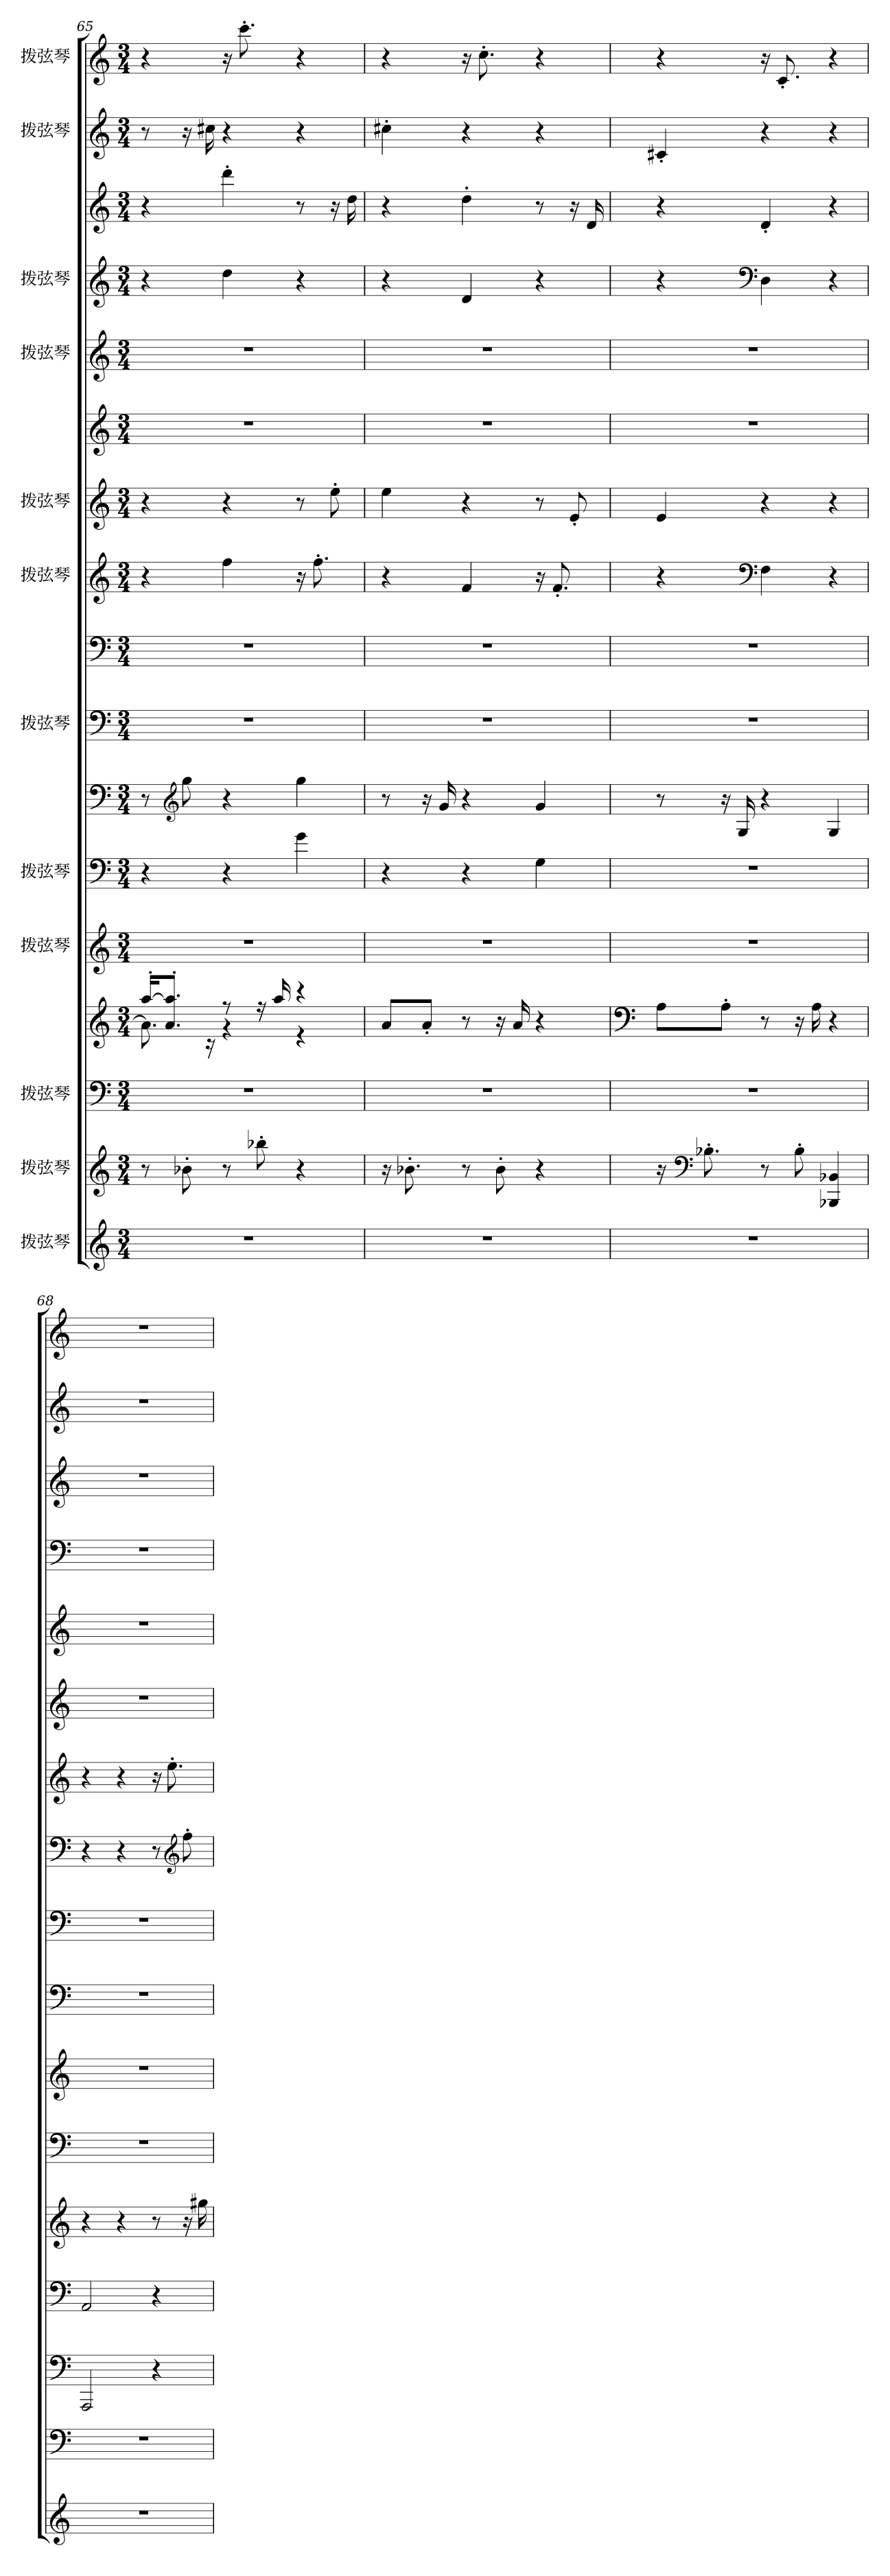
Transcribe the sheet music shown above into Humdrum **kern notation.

**kern	**kern	**kern	**kern	**kern	**kern	**kern	**kern	**kern	**kern	**kern	**kern	**kern	**kern	**kern	**kern	**kern
*part12	*part11	*part10	*part10	*part9	*part8	*part8	*part7	*part7	*part6	*part5	*part5	*part4	*part3	*part3	*part2	*part1
*staff17	*staff16	*staff15	*staff14	*staff13	*staff12	*staff11	*staff10	*staff9	*staff8	*staff7	*staff6	*staff5	*staff4	*staff3	*staff2	*staff1
*I"拨弦琴	*I"拨弦琴	*I"拨弦琴	*	*I"拨弦琴	*I"拨弦琴	*	*I"拨弦琴	*	*I"拨弦琴	*I"拨弦琴	*	*I"拨弦琴	*I"拨弦琴	*	*I"拨弦琴	*I"拨弦琴
!!LO:PB:g=z
*clefG2	*clefG2	*clefF4	*clefG2	*clefG2	*clefF4	*clefF4	*clefF4	*clefF4	*clefG2	*clefG2	*clefG2	*clefG2	*clefG2	*clefG2	*clefG2	*clefG2
*k[]	*k[]	*k[]	*k[]	*k[]	*k[]	*k[]	*k[]	*k[]	*k[]	*k[]	*k[]	*k[]	*k[]	*k[]	*k[]	*k[]
*M3/4	*M3/4	*M3/4	*M3/4	*M3/4	*M3/4	*M3/4	*M3/4	*M3/4	*M3/4	*M3/4	*M3/4	*M3/4	*M3/4	*M3/4	*M3/4	*M3/4
=65	=65	=65	=65	=65	=65	=65	=65	=65	=65	=65	=65	=65	=65	=65	=65	=65
*	*	*	*^	*	*	*	*	*	*	*	*	*	*	*	*	*
2.r	8r	2.r	[16aa'/KL	8.a\]	2.r	4r	8r	2.r	2.r	4r	4r	2.r	2.r	4r	4r	8r	4r
.	.	.	8.a/' 8.aa/]'J	.	.	.	.	.	.	.	.	.	.	.	.	.	.
*	*	*	*	*	*	*	*clefG2	*	*	*	*	*	*	*	*	*	*
.	8b-X'\	.	.	.	.	.	8gg\	.	.	.	.	.	.	.	.	16r	.
.	.	.	.	16r	.	.	.	.	.	.	.	.	.	.	.	16cc#X\	.
.	8r	.	8r	4r	.	4r	4r	.	.	4ff\	4r	.	.	4dd\	4ddd'\	4r	16r
.	.	.	.	.	.	.	.	.	.	.	.	.	.	.	.	.	8.ccc'\
.	8bb-X'\	.	16r	.	.	.	.	.	.	.	.	.	.	.	.	.	.
.	.	.	16aa/	.	.	.	.	.	.	.	.	.	.	.	.	.	.
.	4r	.	4r	4r	.	4g\	4gg\	.	.	16r	8r	.	.	4r	8r	4r	4r
.	.	.	.	.	.	.	.	.	.	8.ff'\	.	.	.	.	.	.	.
.	.	.	.	.	.	.	.	.	.	.	8ee'\	.	.	.	16r	.	.
.	.	.	.	.	.	.	.	.	.	.	.	.	.	.	16dd\	.	.
*	*	*	*v	*v	*	*	*	*	*	*	*	*	*	*	*	*	*
=66	=66	=66	=66	=66	=66	=66	=66	=66	=66	=66	=66	=66	=66	=66	=66	=66
2.r	16r	2.r	8a/L	2.r	4r	8r	2.r	2.r	4r	4ee\	2.r	2.r	4r	4r	4cc#X'\	4r
.	8.b-X'\	.	.	.	.	.	.	.	.	.	.	.	.	.	.	.
.	.	.	8a'/J	.	.	16r	.	.	.	.	.	.	.	.	.	.
.	.	.	.	.	.	16g/	.	.	.	.	.	.	.	.	.	.
.	8r	.	8r	.	4r	4r	.	.	4f/	4r	.	.	4d/	4dd'\	4r	16r
.	.	.	.	.	.	.	.	.	.	.	.	.	.	.	.	8.cc'\
.	8b-'\	.	16r	.	.	.	.	.	.	.	.	.	.	.	.	.
.	.	.	16a/	.	.	.	.	.	.	.	.	.	.	.	.	.
.	4r	.	4r	.	4G\	4g/	.	.	16r	8r	.	.	4r	8r	4r	4r
.	.	.	.	.	.	.	.	.	8.f'/	.	.	.	.	.	.	.
.	.	.	.	.	.	.	.	.	.	8e'/	.	.	.	16r	.	.
.	.	.	.	.	.	.	.	.	.	.	.	.	.	16d/	.	.
=67	=67	=67	=67	=67	=67	=67	=67	=67	=67	=67	=67	=67	=67	=67	=67	=67
*	*	*	*clefF4	*	*	*	*	*	*	*	*	*	*	*	*	*
2.r	16r	2.r	8A\L	2.r	2.r	8r	2.r	2.r	4r	4e/	2.r	2.r	4r	4r	4c#X'/	4r
*	*clefF4	*	*	*	*	*	*	*	*	*	*	*	*	*	*	*
.	8.B-X'\	.	.	.	.	.	.	.	.	.	.	.	.	.	.	.
.	.	.	8A'\J	.	.	16r	.	.	.	.	.	.	.	.	.	.
.	.	.	.	.	.	16G/	.	.	.	.	.	.	.	.	.	.
*	*	*	*	*	*	*	*	*	*clefF4	*	*	*	*clefF4	*	*	*
.	8r	.	8r	.	.	4r	.	.	4F\	4r	.	.	4D\	4d'/	4r	16r
.	.	.	.	.	.	.	.	.	.	.	.	.	.	.	.	8.c'/
.	8B-'\	.	16r	.	.	.	.	.	.	.	.	.	.	.	.	.
.	.	.	16A\	.	.	.	.	.	.	.	.	.	.	.	.	.
.	4BBB-X/ 4BB-X/	.	4r	.	.	4G/	.	.	4r	4r	.	.	4r	4r	4r	4r
!!LO:PB:g=z
=68	=68	=68	=68	=68	=68	=68	=68	=68	=68	=68	=68	=68	=68	=68	=68	=68
2.r	2.r	2AAA/	2AA/	4r	2.r	2.r	2.r	2.r	4r	4r	2.r	2.r	2.r	2.r	2.r	2.r
.	.	.	.	4r	.	.	.	.	4r	4r	.	.	.	.	.	.
.	.	4r	4r	8r	.	.	.	.	8r	16r	.	.	.	.	.	.
.	.	.	.	.	.	.	.	.	.	8.ee'\	.	.	.	.	.	.
*	*	*	*	*	*	*	*	*	*clefG2	*	*	*	*	*	*	*
.	.	.	.	16r	.	.	.	.	8ff'\	.	.	.	.	.	.	.
.	.	.	.	16gg#X\	.	.	.	.	.	.	.	.	.	.	.	.
=	=	=	=	=	=	=	=	=	=	=	=	=	=	=	=	=
*-	*-	*-	*-	*-	*-	*-	*-	*-	*-	*-	*-	*-	*-	*-	*-	*-
